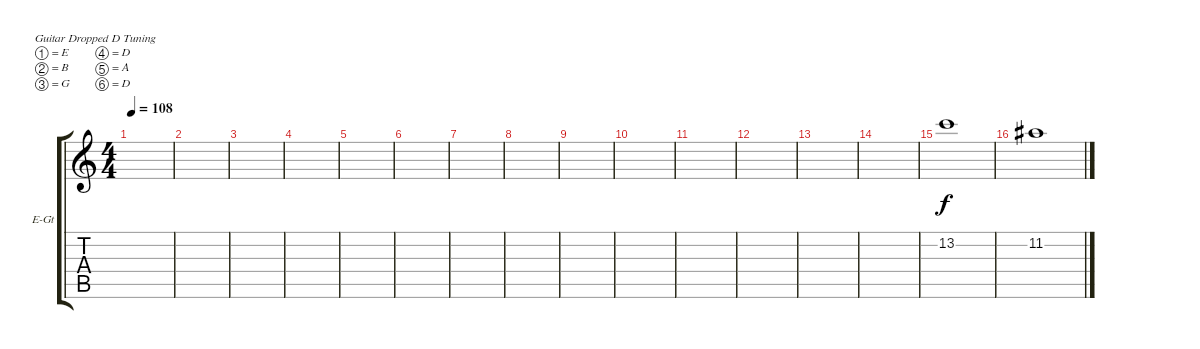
\defaultSystemsLayout 4
\bracketExtendMode groupsimilarinstruments
\firstSystemTrackNameOrientation horizontal
\otherSystemsTrackNameOrientation horizontal
\track ("Electric Guitar" "E-Gt") {instrument overdrivenguitar}
\staff {score tabs}
\tuning (E4 B3 G3 D3 A2 D2)
\ts (4 4)
\tempo 108
\clef g2
\scale
0.485477
\ks c
|
\scale
0.257261 |
\scale
0.257261 |
\scale
0.333333 |
\scale
0.333333 |
\scale
0.333333 |
\scale
0.333333 |
\scale
0.333333 |
\scale
0.333333 |
\scale
0.333333 |
\scale
0.333333 |
\scale
0.333333 |
\scale
0.333333 |
\scale
0.333333 |
\scale
0.333333 13.2.1 |
\scale
0.333333 11.2.1
